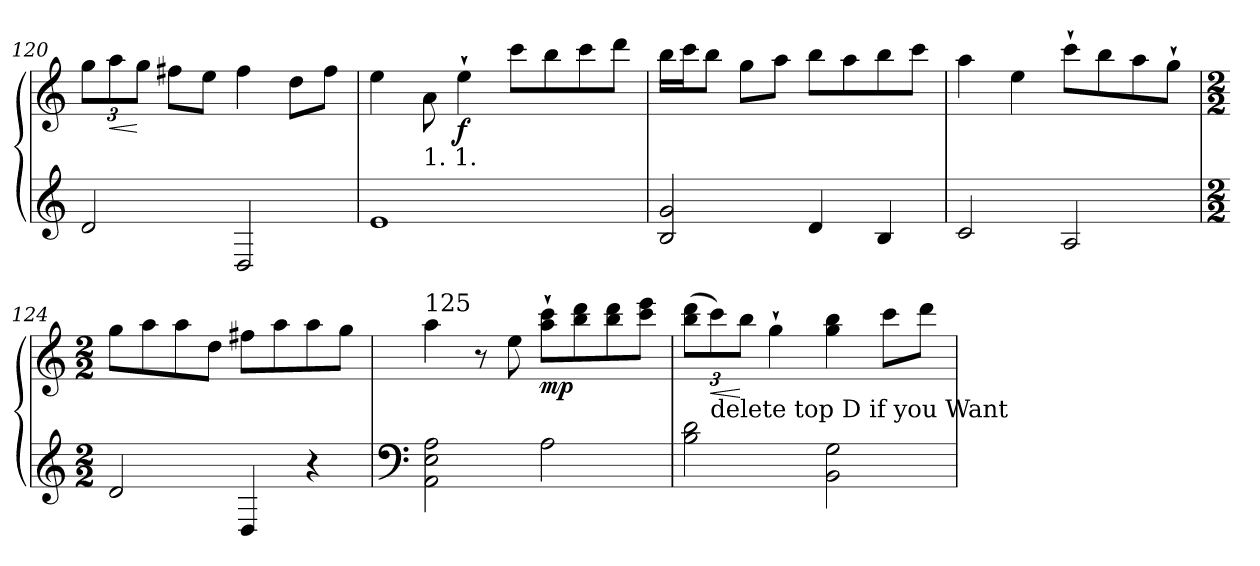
**kern	**kern	**dynam
*part1	*part1	*part1
*staff2	*staff1	*staff1/2
*clefG2	*clefG2	*
*k[]	*k[]	*
*C:	*C:	*
*	*Xbrackettup	*
=120	=120	=120
2d/	12gg\L	.
!	!	!LO:HP:b
.	12aa\	<
.	12gg\J	[
.	8ff#X\L	.
.	8ee\J	.
2D/	4ff#\	.
.	8dd\L	.
.	8ff#\J	.
!!LO:LB:g=z
=121	=121	=121
1e	4ee\	.
!	!LO:TX:b:t=1. 1.	!
.	8a\	.
!	!	!LO:DY:b
.	4ee`\	f
.	8ccc\L	.
.	8bb\	.
.	8ccc\	.
8ryy	8ddd\J	.
=122	=122	=122
2B/ 2g/	16bb\LL	.
.	16ccc\J	.
.	8bb\J	.
.	8gg\L	.
.	8aa\J	.
4d/	8bb\L	.
.	8aa\	.
4B/	8bb\	.
.	8ccc\J	.
=123	=123	=123
2c/	4aa\	.
.	4ee\	.
2A/	8ccc`\L	.
.	8bb\	.
.	8aa\	.
.	8gg`\J	.
=124	=124	=124
*M2/2	*M2/2	*
2d/	8gg\L	.
.	8aa\	.
.	8aa\	.
.	8dd\J	.
4D/	8ff#X\L	.
.	8aa\	.
4r	8aa\	.
.	8gg\J	.
!!LO:LB:g=z
=125	=125	=125
*clefF4	*	*
!	!LO:TX:a:t=125	!
2AA\ 2E\ 2A\	4aa\	.
.	8r	.
.	8ee\	.
!	!	!LO:DY:b
2A\	8aa\` 8ccc\`L	mp
.	8bb\ 8ddd\	.
.	8bb\ 8ddd\	.
.	8ccc\ 8eee\J	.
=126	=126	=126
2B\ 2d\	(12bb\ 12ddd\L	.
!	!LO:TX:b:t=delete top D if you Want	!
!	!	!LO:HP:b
.	12ccc\)	<
.	12bb\J	[
.	4gg`\	.
2BB\ 2G\	4gg\ 4bb\	.
.	8ccc\L	.
.	8ddd\J	.
=	=	=
*-	*-	*-
